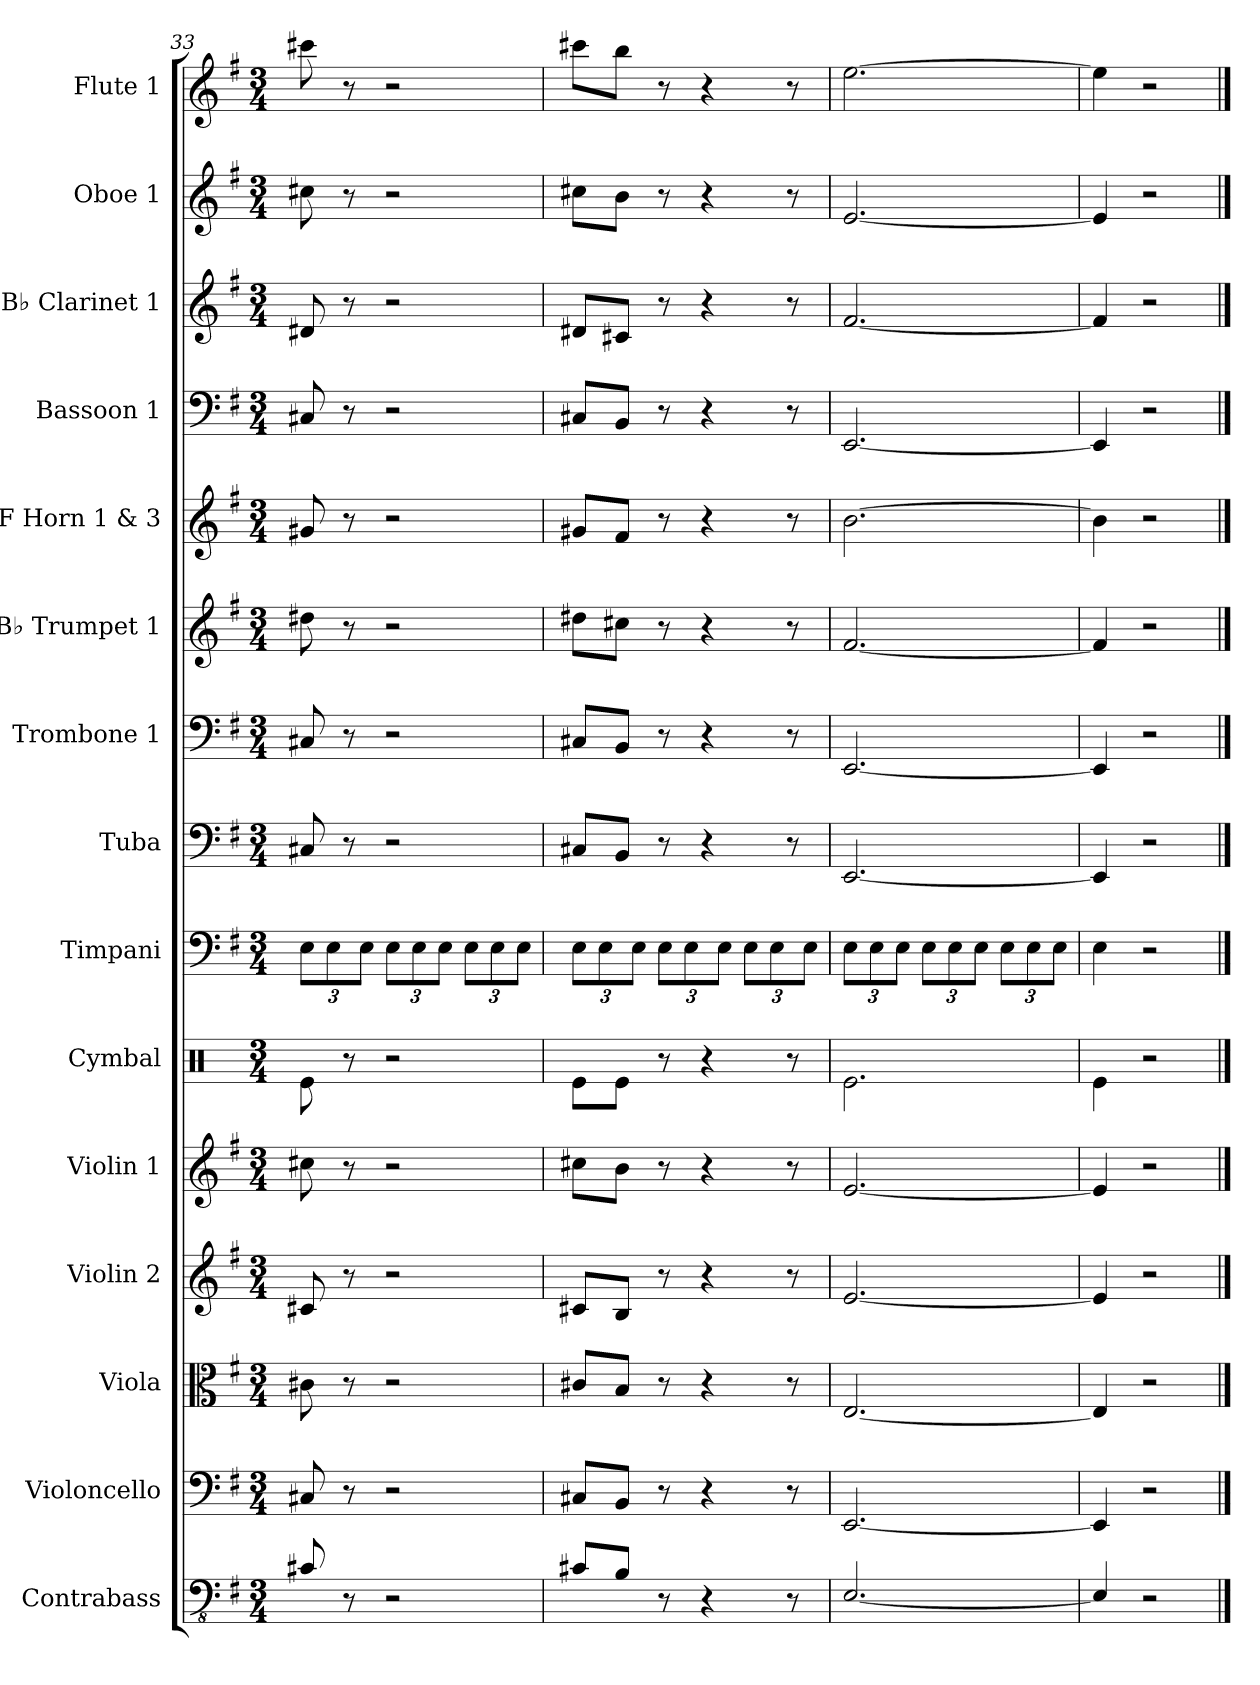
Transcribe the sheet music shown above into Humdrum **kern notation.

**kern	**kern	**kern	**kern	**kern	**kern	**kern	**kern	**kern	**kern	**kern	**kern	**kern	**kern	**kern
*part15	*part14	*part13	*part12	*part11	*part10	*part9	*part8	*part7	*part6	*part5	*part4	*part3	*part2	*part1
*staff15	*staff14	*staff13	*staff12	*staff11	*staff10	*staff9	*staff8	*staff7	*staff6	*staff5	*staff4	*staff3	*staff2	*staff1
*I"Contrabass	*I"Violoncello	*I"Viola	*I"Violin 2	*I"Violin 1	*I"Cymbal	*I"Timpani	*I"Tuba	*I"Trombone 1	*I"B♭ Trumpet 1	*I"F Horn 1 &amp; 3	*I"Bassoon 1	*I"B♭ Clarinet 1	*I"Oboe 1	*I"Flute 1
*I'Cb.	*I'Vc.	*I'Vla.	*I'Vln. 2	*I'Vln. 1	*I'Cym.	*I'Timp.	*I'Tba.	*I'Tbn. 1	*I'B♭ Tpt. 1	*I'F Hn. 1 3	*I'Bsn. 1	*I'B♭ Cl. 1	*I'Ob. 1	*I'Fl. 1
*clefFv4	*clefF4	*clefC3	*clefG2	*clefG2	*clefX	*clefF4	*clefF4	*clefF4	*clefG2	*clefG2	*clefF4	*clefG2	*clefG2	*clefG2
*ITrd7c12	*	*	*	*	*	*	*	*	*ITrd1c2	*ITrd4c7	*	*ITrd1c2	*	*
*k[f#]	*k[f#]	*k[f#]	*k[f#]	*k[f#]	*k[]	*k[f#]	*k[f#]	*k[f#]	*k[b-]	*k[]	*k[f#]	*k[b-]	*k[f#]	*k[f#]
*M3/4	*M3/4	*M3/4	*M3/4	*M3/4	*M3/4	*M3/4	*M3/4	*M3/4	*M3/4	*M3/4	*M3/4	*M3/4	*M3/4	*M3/4
*	*	*	*	*	*	*Xbrackettup	*	*	*	*	*	*	*	*
=33	=33	=33	=33	=33	=33	=33	=33	=33	=33	=33	=33	=33	=33	=33
8CC#X/	8C#X/	8c#X\	8c#X/	8cc#X\	8Re\	12E\L	8C#X/	8C#X/	8cc#X\	8c#X/	8C#X/	8c#X/	8cc#X\	8ccc#X\
.	.	.	.	.	.	12E\	.	.	.	.	.	.	.	.
8r	8r	8r	8r	8r	8r	.	8r	8r	8r	8r	8r	8r	8r	8r
.	.	.	.	.	.	12E\J	.	.	.	.	.	.	.	.
2r	2r	2r	2r	2r	2r	12E\L	2r	2r	2r	2r	2r	2r	2r	2r
.	.	.	.	.	.	12E\	.	.	.	.	.	.	.	.
.	.	.	.	.	.	12E\J	.	.	.	.	.	.	.	.
.	.	.	.	.	.	12E\L	.	.	.	.	.	.	.	.
.	.	.	.	.	.	12E\	.	.	.	.	.	.	.	.
.	.	.	.	.	.	12E\J	.	.	.	.	.	.	.	.
=34	=34	=34	=34	=34	=34	=34	=34	=34	=34	=34	=34	=34	=34	=34
8CC#X/L	8C#X/L	8c#X/L	8c#X/L	8cc#X\L	8Re\L	12E\L	8C#X/L	8C#X/L	8cc#X\L	8c#X/L	8C#X/L	8c#X/L	8cc#X\L	8ccc#X\L
.	.	.	.	.	.	12E\	.	.	.	.	.	.	.	.
8BBB/J	8BB/J	8B/J	8B/J	8b\J	8Re\J	.	8BB/J	8BB/J	8bn\J	8B/J	8BB/J	8Bn/J	8b\J	8bb\J
.	.	.	.	.	.	12E\J	.	.	.	.	.	.	.	.
8r	8r	8r	8r	8r	8r	12E\L	8r	8r	8r	8r	8r	8r	8r	8r
.	.	.	.	.	.	12E\	.	.	.	.	.	.	.	.
4r	4r	4r	4r	4r	4r	.	4r	4r	4r	4r	4r	4r	4r	4r
.	.	.	.	.	.	12E\J	.	.	.	.	.	.	.	.
.	.	.	.	.	.	12E\L	.	.	.	.	.	.	.	.
.	.	.	.	.	.	12E\	.	.	.	.	.	.	.	.
8r	8r	8r	8r	8r	8r	.	8r	8r	8r	8r	8r	8r	8r	8r
.	.	.	.	.	.	12E\J	.	.	.	.	.	.	.	.
=35	=35	=35	=35	=35	=35	=35	=35	=35	=35	=35	=35	=35	=35	=35
[2.EEE/	[2.EE/	[2.E/	[2.e/	[2.e/	2.Re\	12E\L	[2.EE/	[2.EE/	[2.e/	[2.e\	[2.EE/	[2.e/	[2.e/	[2.ee\
.	.	.	.	.	.	12E\	.	.	.	.	.	.	.	.
.	.	.	.	.	.	12E\J	.	.	.	.	.	.	.	.
.	.	.	.	.	.	12E\L	.	.	.	.	.	.	.	.
.	.	.	.	.	.	12E\	.	.	.	.	.	.	.	.
.	.	.	.	.	.	12E\J	.	.	.	.	.	.	.	.
.	.	.	.	.	.	12E\L	.	.	.	.	.	.	.	.
.	.	.	.	.	.	12E\	.	.	.	.	.	.	.	.
.	.	.	.	.	.	12E\J	.	.	.	.	.	.	.	.
=36	=36	=36	=36	=36	=36	=36	=36	=36	=36	=36	=36	=36	=36	=36
4EEE/]	4EE/]	4E/]	4e/]	4e/]	4Re\	4E\	4EE/]	4EE/]	4e/]	4e\]	4EE/]	4e/]	4e/]	4ee\]
2r	2r	2r	2r	2r	2r	2r	2r	2r	2r	2r	2r	2r	2r	2r
==	==	==	==	==	==	==	==	==	==	==	==	==	==	==
*-	*-	*-	*-	*-	*-	*-	*-	*-	*-	*-	*-	*-	*-	*-
